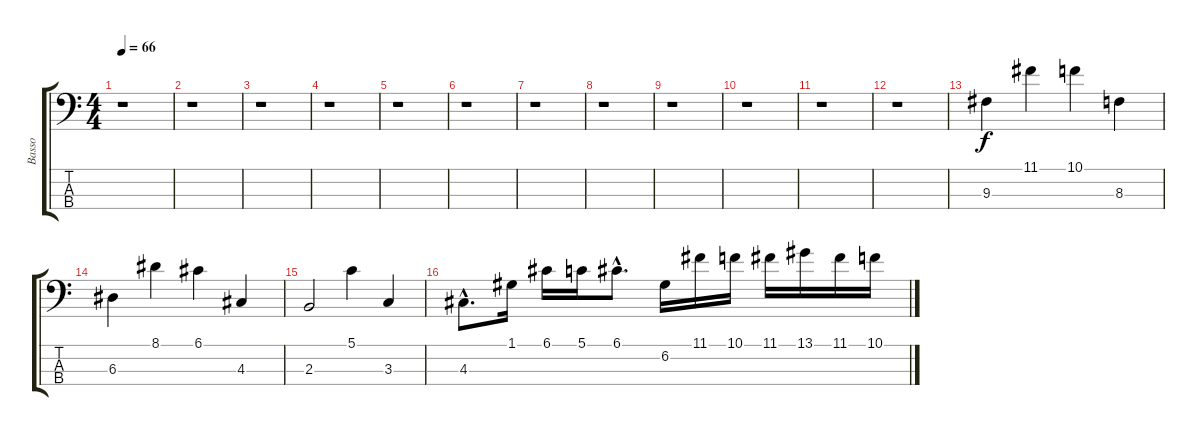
\track ("Basso" "Basso") {instrument electricbassfinger}
\staff {score tabs}
\tuning (G2 D2 A1 E1) {hide}
\ts (4 4)
\tempo 66
\clef f4
\ks c
r.1{dy f instrument electricbassfinger} |
r.1 |
r.1 |
r.1 |
r.1 |
r.1 |
r.1 |
r.1 |
r.1 |
r.1 |
r.1 |
r.1 |
9.3.4 11.1.4 10.1.4 8.3.4 |
6.3.4 8.1.4 6.1.4 4.3.4 |
2.3.2 5.1.4 3.3.4 |
4.3{hac}.8{d} 1.1.16 6.1.16 5.1.16 6.1{hac}.8{d} 6.2.16 11.1.16 10.1.16 11.1.16 13.1.16 11.1.16 10.1.16
